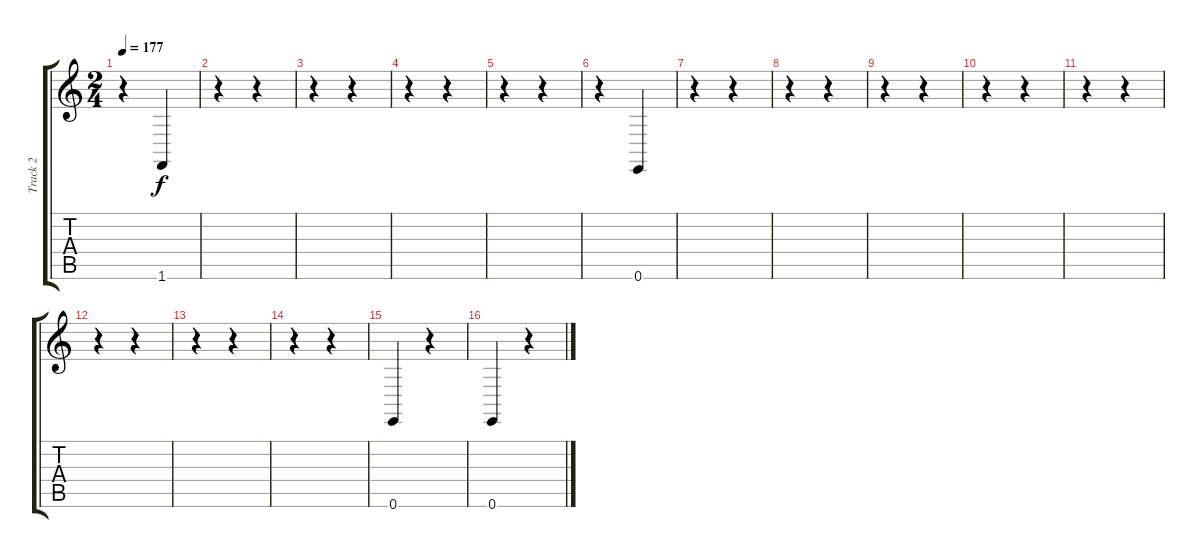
\track ("Track 2" "Track 2") {instrument piccolo}
\staff {score tabs}
\tuning (E4 B3 G3 D3 A2 E2) {hide}
\ts (2 4)
\tempo 177
\clef g2
\ks c
r.4{dy f} 1.6.4 |
r.4 r.4 |
r.4 r.4 |
r.4 r.4 |
r.4 r.4 |
r.4 0.6.4 |
r.4 r.4 |
r.4 r.4 |
r.4 r.4 |
r.4 r.4 |
r.4 r.4 |
r.4 r.4 |
r.4 r.4 |
r.4 r.4 |
0.6.4 r.4 |
0.6.4 r.4
